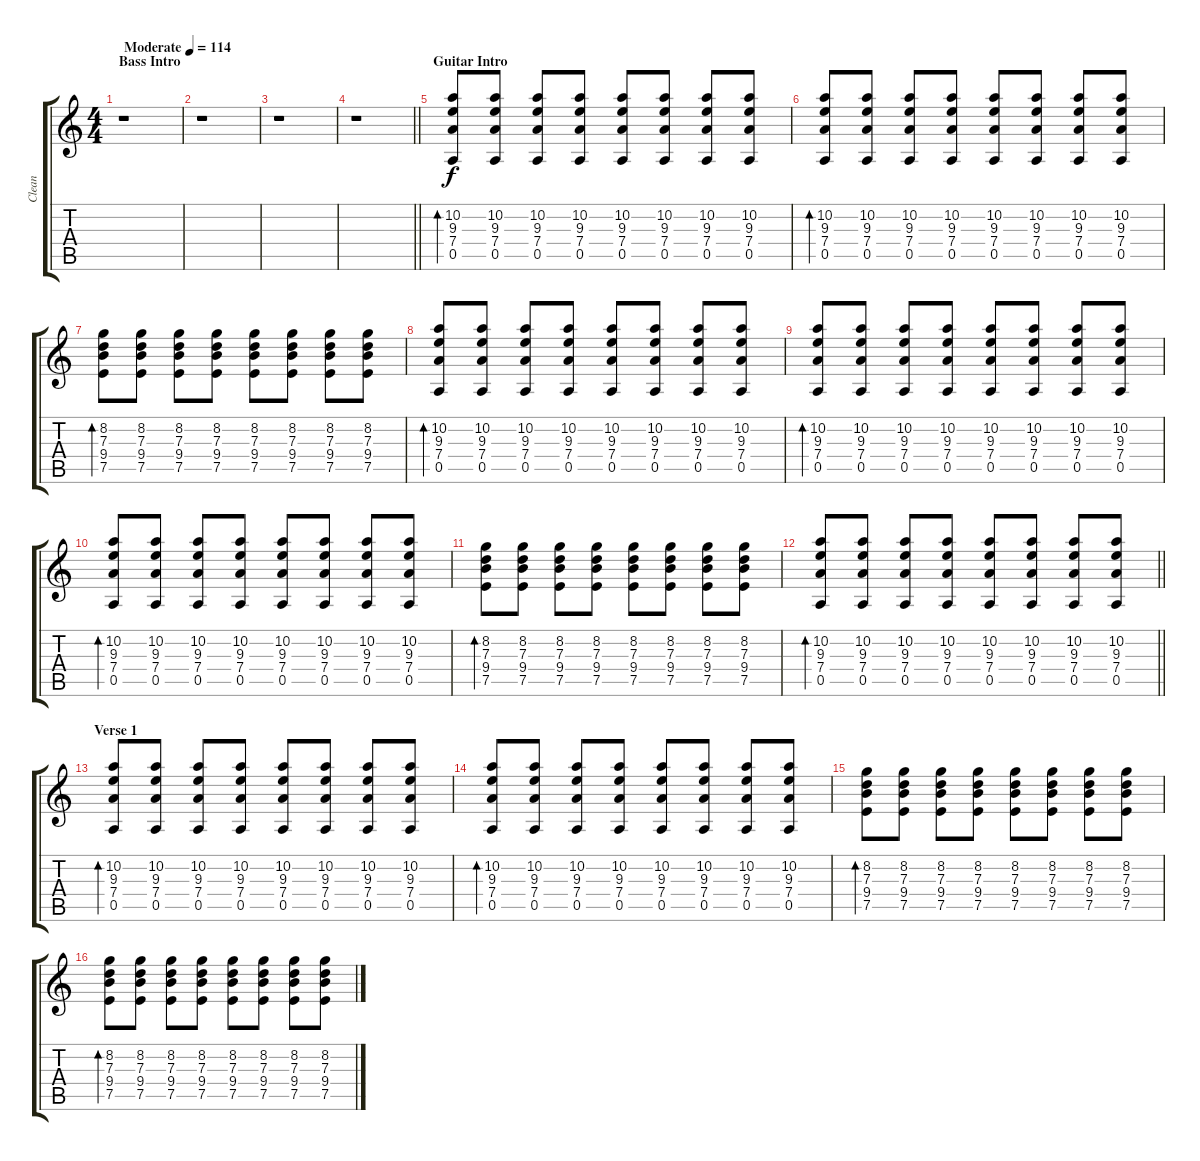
\track ("Clean" "Clean") {instrument electricguitarclean}
\staff {score tabs}
\tuning (E4 B3 G3 D3 A2 E2) {hide}
\ts (4 4)
\section ("" "Bass Intro")
\tempo (114 "Moderate")
\clef g2
\ks c
r.1{dy f instrument electricguitarclean} |
r.1 |
r.1 |
\barLineRight lightlight
r.1 |
\section ("" "Guitar Intro")
(10.2 9.3 7.4 0.5).8{bd 60} (10.2 9.3 7.4 0.5).8 (10.2 9.3 7.4 0.5).8 (10.2 9.3 7.4 0.5).8 (10.2 9.3 7.4 0.5).8 (10.2 9.3 7.4 0.5).8 (10.2 9.3 7.4 0.5).8 (10.2 9.3 7.4 0.5).8 |
(10.2 9.3 7.4 0.5).8{bd 60} (10.2 9.3 7.4 0.5).8 (10.2 9.3 7.4 0.5).8 (10.2 9.3 7.4 0.5).8 (10.2 9.3 7.4 0.5).8 (10.2 9.3 7.4 0.5).8 (10.2 9.3 7.4 0.5).8 (10.2 9.3 7.4 0.5).8 |
(8.2 7.3 9.4 7.5).8{bd 60} (8.2 7.3 9.4 7.5).8 (8.2 7.3 9.4 7.5).8 (8.2 7.3 9.4 7.5).8 (8.2 7.3 9.4 7.5).8 (8.2 7.3 9.4 7.5).8 (8.2 7.3 9.4 7.5).8 (8.2 7.3 9.4 7.5).8 |
(10.2 9.3 7.4 0.5).8{bd 60} (10.2 9.3 7.4 0.5).8 (10.2 9.3 7.4 0.5).8 (10.2 9.3 7.4 0.5).8 (10.2 9.3 7.4 0.5).8 (10.2 9.3 7.4 0.5).8 (10.2 9.3 7.4 0.5).8 (10.2 9.3 7.4 0.5).8 |
(10.2 9.3 7.4 0.5).8{bd 60} (10.2 9.3 7.4 0.5).8 (10.2 9.3 7.4 0.5).8 (10.2 9.3 7.4 0.5).8 (10.2 9.3 7.4 0.5).8 (10.2 9.3 7.4 0.5).8 (10.2 9.3 7.4 0.5).8 (10.2 9.3 7.4 0.5).8 |
(10.2 9.3 7.4 0.5).8{bd 60} (10.2 9.3 7.4 0.5).8 (10.2 9.3 7.4 0.5).8 (10.2 9.3 7.4 0.5).8 (10.2 9.3 7.4 0.5).8 (10.2 9.3 7.4 0.5).8 (10.2 9.3 7.4 0.5).8 (10.2 9.3 7.4 0.5).8 |
(8.2 7.3 9.4 7.5).8{bd 60} (8.2 7.3 9.4 7.5).8 (8.2 7.3 9.4 7.5).8 (8.2 7.3 9.4 7.5).8 (8.2 7.3 9.4 7.5).8 (8.2 7.3 9.4 7.5).8 (8.2 7.3 9.4 7.5).8 (8.2 7.3 9.4 7.5).8 |
\barLineRight lightlight
(10.2 9.3 7.4 0.5).8{bd 60} (10.2 9.3 7.4 0.5).8 (10.2 9.3 7.4 0.5).8 (10.2 9.3 7.4 0.5).8 (10.2 9.3 7.4 0.5).8 (10.2 9.3 7.4 0.5).8 (10.2 9.3 7.4 0.5).8 (10.2 9.3 7.4 0.5).8 |
\section ("" "Verse 1")
(10.2 9.3 7.4 0.5).8{bd 60} (10.2 9.3 7.4 0.5).8 (10.2 9.3 7.4 0.5).8 (10.2 9.3 7.4 0.5).8 (10.2 9.3 7.4 0.5).8 (10.2 9.3 7.4 0.5).8 (10.2 9.3 7.4 0.5).8 (10.2 9.3 7.4 0.5).8 |
(10.2 9.3 7.4 0.5).8{bd 60} (10.2 9.3 7.4 0.5).8 (10.2 9.3 7.4 0.5).8 (10.2 9.3 7.4 0.5).8 (10.2 9.3 7.4 0.5).8 (10.2 9.3 7.4 0.5).8 (10.2 9.3 7.4 0.5).8 (10.2 9.3 7.4 0.5).8 |
(8.2 7.3 9.4 7.5).8{bd 60} (8.2 7.3 9.4 7.5).8 (8.2 7.3 9.4 7.5).8 (8.2 7.3 9.4 7.5).8 (8.2 7.3 9.4 7.5).8 (8.2 7.3 9.4 7.5).8 (8.2 7.3 9.4 7.5).8 (8.2 7.3 9.4 7.5).8 |
(8.2 7.3 9.4 7.5).8{bd 60} (8.2 7.3 9.4 7.5).8 (8.2 7.3 9.4 7.5).8 (8.2 7.3 9.4 7.5).8 (8.2 7.3 9.4 7.5).8 (8.2 7.3 9.4 7.5).8 (8.2 7.3 9.4 7.5).8 (8.2 7.3 9.4 7.5).8
